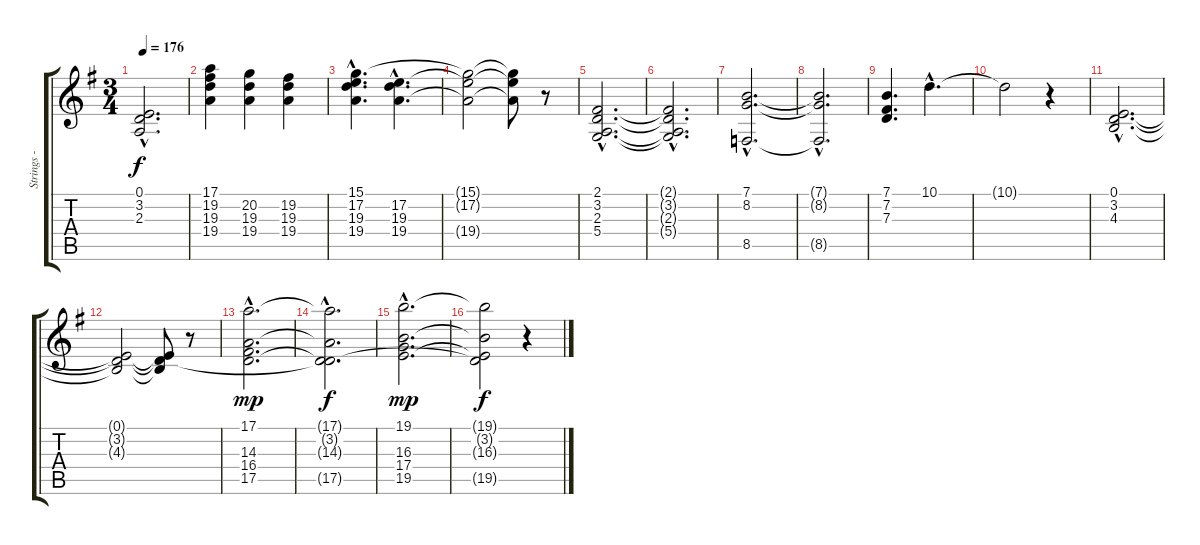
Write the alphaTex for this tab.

\track ("Strings - Kevin Moore" "Strings - ") {instrument stringensemble1}
\staff {score tabs}
\tuning (E4 B3 G3 D3 A2 E2) {hide}
\ts (3 4)
\tempo 176
\clef g2
\ks g
(0.1{hac} 3.2{hac} 2.3{hac}).2{d dy f} |
(17.1 19.2 19.3 19.4).4 (20.2 19.3 19.4).4 (19.2 19.3 19.4).4 |
(15.1{hac} 17.2{hac} 19.3{hac} 19.4{hac}).4{d} (17.2{hac} 19.3{hac} 19.4{hac}).4{d} |
(15.1{t} 17.2{t} 19.4{t}).2 (15.1{t} 17.2{t} 19.4{t}).8 r.8 |
(2.1{hac} 3.2{hac} 2.3{hac} 5.4{hac}).2{d} |
(2.1{hac t} 3.2{hac t} 2.3{hac t} 5.4{hac t}).2{d} |
(7.1{hac} 8.2{hac} 8.5{hac}).2{d} |
(7.1{hac t} 8.2{hac t} 8.5{hac t}).2{d} |
(7.1 7.2 7.3).4{d} 10.1{hac}.4{d} |
10.1{t}.2 r.4 |
(0.1{hac} 3.2{hac} 4.3{hac}).2{d} |
(0.1{t} 3.2{t} 4.3{t}).2 (0.1{t} 3.2{t} 4.3{t}).8 r.8 |
(17.1{hac} 14.3{hac} 16.4{hac} 17.5{hac}).2{d dy mp} |
(17.1{hac t} 3.2{hac t} 14.3{hac t} 17.5{hac t}).2{d dy f} |
(19.1{hac} 16.3{hac} 17.4{hac} 19.5{hac}).2{d dy mp} |
(19.1{t} 3.2{t} 16.3{t} 19.5{t}).2{dy f} r.4
